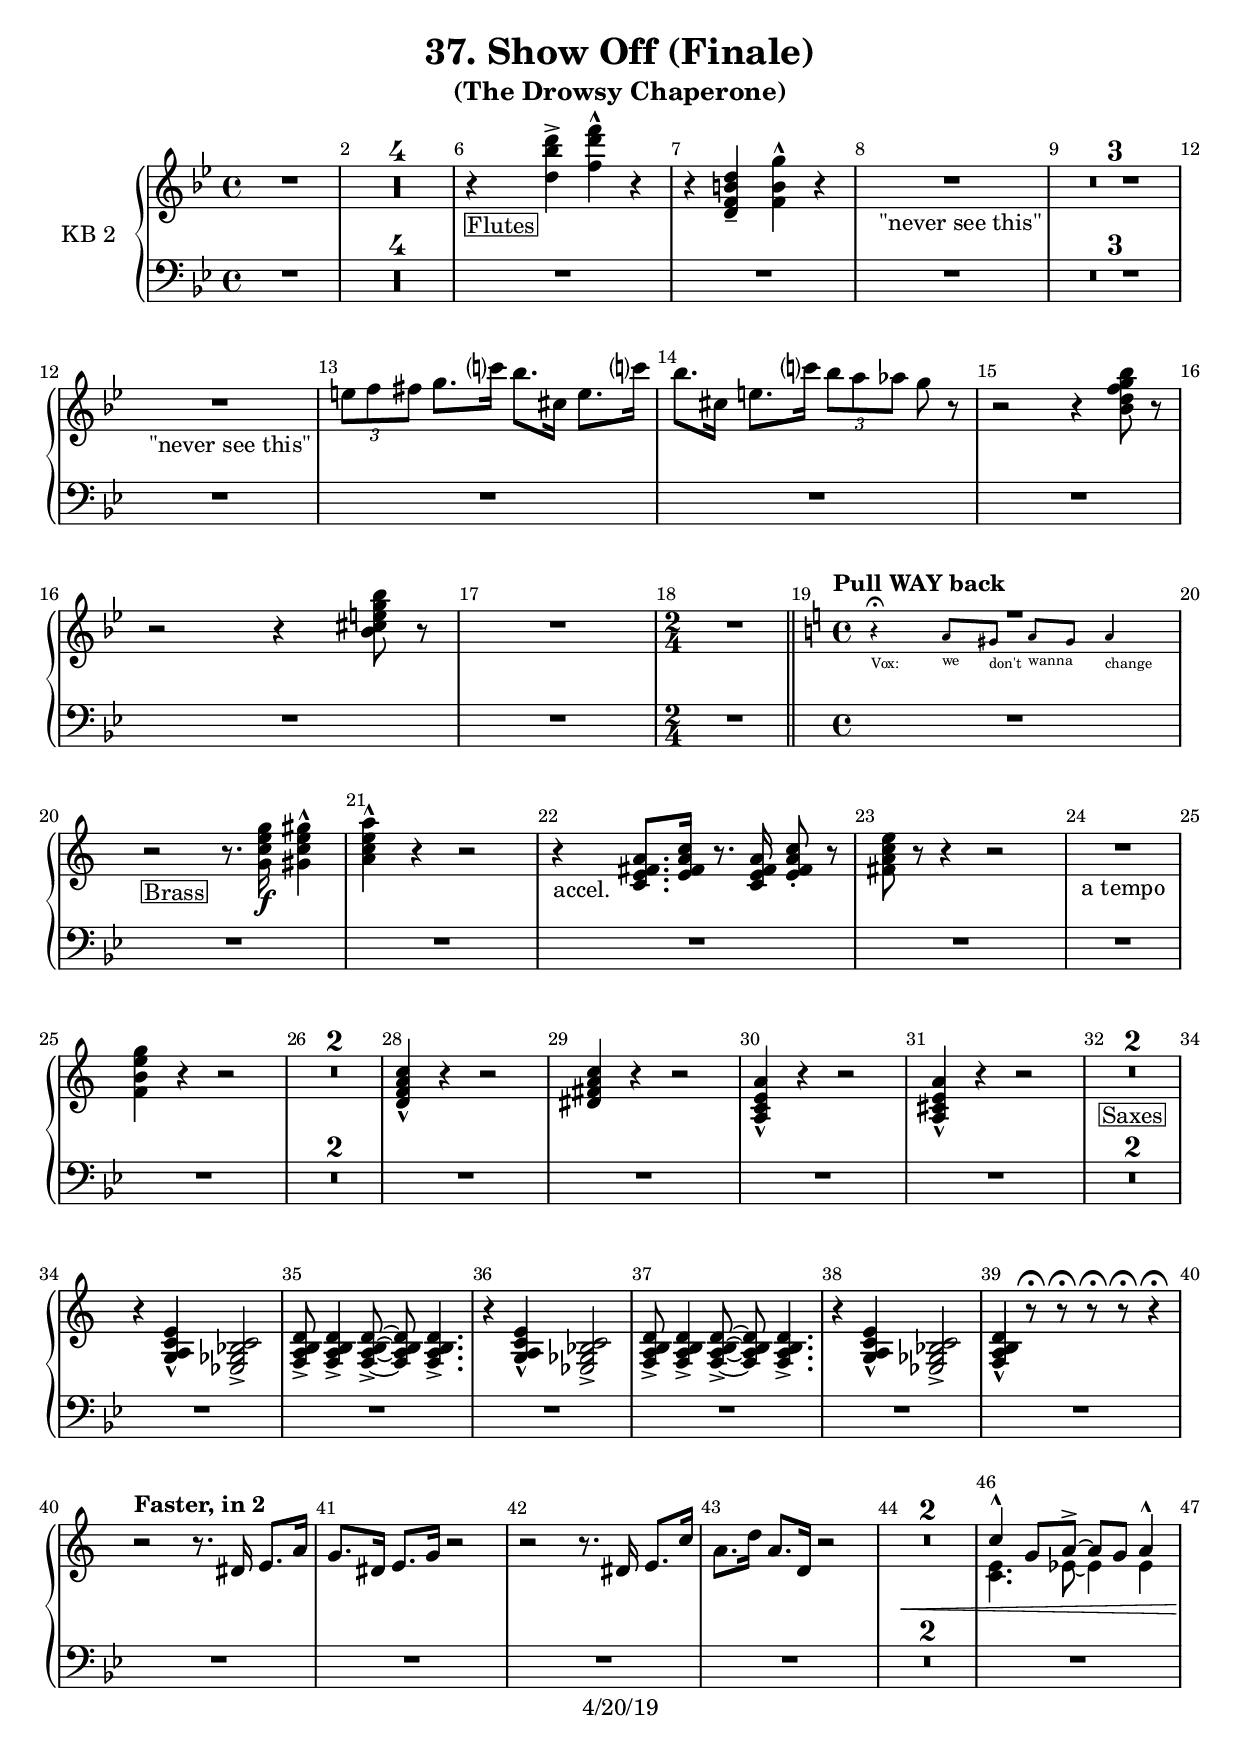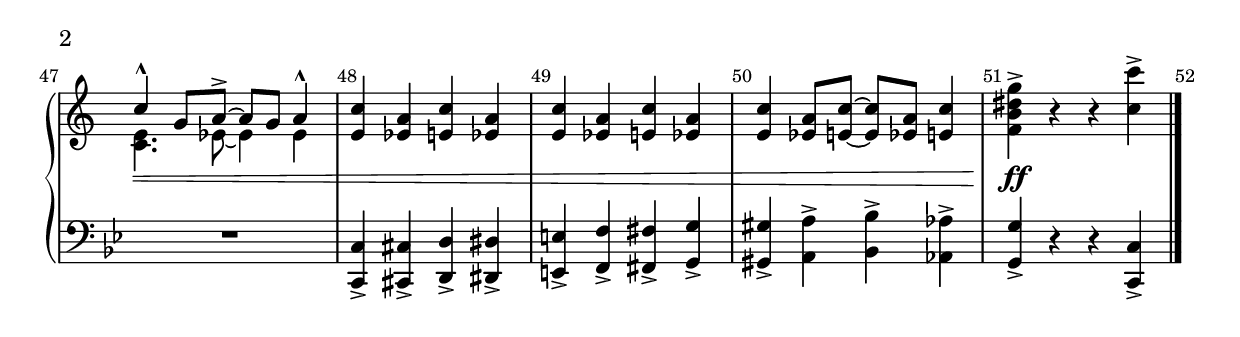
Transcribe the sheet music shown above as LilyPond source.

\version "2.18.2"

\header {
  title = "37. Show Off (Finale)"
  subtitle = "(The Drowsy Chaperone)"
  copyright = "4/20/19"
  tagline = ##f
}

global = {
  \key bes \major
  \time 4/4
  %\tempo "Andante cantabile"
  \compressFullBarRests
  \textLengthOn
  \override Score.BarNumber.break-visibility = ##(#t #t #t)
}

right = \relative c'' {
  \global
  R1 R1*4 r4_\markup { \box "Flutes" } <d bes' d>-> <f d' f>-^ r r <d, f b d>-- <f b g'>-^ r <>_"\"never see this\""R1 R1*3 \break <>_"\"never see this\"" R1 %106-113
  \tuplet 3/2 {e'8 f fis} g8. c?16 bes8. cis,16 e8. c'?16 bes8. cis,16 e8. c'?16 \tuplet 3/2 { bes8 a as } g r %114-115
  r2 r4 <bes, d f g bes>8 r r2 r4 <bes cis e g bes>8 r R1 \time 2/4 R2 \bar "||" %114-119
  \time 4/4 \key c \major \tempo "Pull WAY back" << { R1 } \\ \new CueVoice { r4_"Vox:"\fermata a8_"we" gis_"don't" a_"wanna" gis a4_"change" } >> \break %120
  r2_\markup { \box "Brass" } r8. <g c e g>16\f <gis c e gis>4-^ <a c e a>-^ r r2 r4_"accel." <c, e fis a>8. <e fis a c>16 r8. <c e fis a>16 <e fis a c>8-. r <fis a c e>8 r r4 r2
  R1_"a tempo" <f b e g>4 r4 r2 R1*2 <d f a c>4-^ r4 r2 <dis fis a c>4 r r2 <a c e a>4-^ r r2 <a cis e a>4-^ r r2
  R1*2_\markup { \box "Saxes" } \repeat unfold 2 { r4 <g a c e>4-^ <es ges bes c>2-> <f a b d>8-> <f a b d>4-> <f a b d>8-> ~ <f a b d> <f a b d>4.-> }
  r4 <g a c e>4-^ <es ges bes c>2-> <f a b d>4-^ \repeat unfold 4 {r8\fermata} r4\fermata \break
  \tempo "Faster, in 2" r2 r8. dis'16 e8. a16 g8. dis16 e8. g16 r2 r2 r8. dis16 e8. c'16 a8. d16 a8. d,16 r2 R1*2\<
  \repeat unfold 2 { << {c'4-^ g8 a8-> ~ a g a4-^ } \\ { <c, e>4. es8 ~ es4 es } >> }
  \repeat unfold 4 {<e c'>4 <es a> } <e c'> <es a>8 <e c'> ~ <e c'> <es a> <e c'>4 <f b dis g>\ff-> r r <c' c'>-> \bar "|."
}

left = \relative c, {
  \global
  R1 R1*4 R1*2 R1 R1*3 R1 %106-113
  R1*2 R1*3 R2*1 R1 %114-120
  R1*8 R1*6 R1*6 R1*8
  <c c'>4-> <cis cis'>4-> <d d'>4-> <dis dis'>4-> <e e'>4-> <f f'>4-> <fis fis'>4-> <g g'>4->
  <gis gis'>4-> <a a'>4-> <bes bes'>4-> <as as'>4-> <g g'>4-> r r <c, c'>4->
}

\score {
  \new PianoStaff \with {
    instrumentName = "KB 2"
  } <<
    \new Staff = "right" \right
    \new Staff = "left" { \clef bass \left }
  >>
  \layout { }
}
